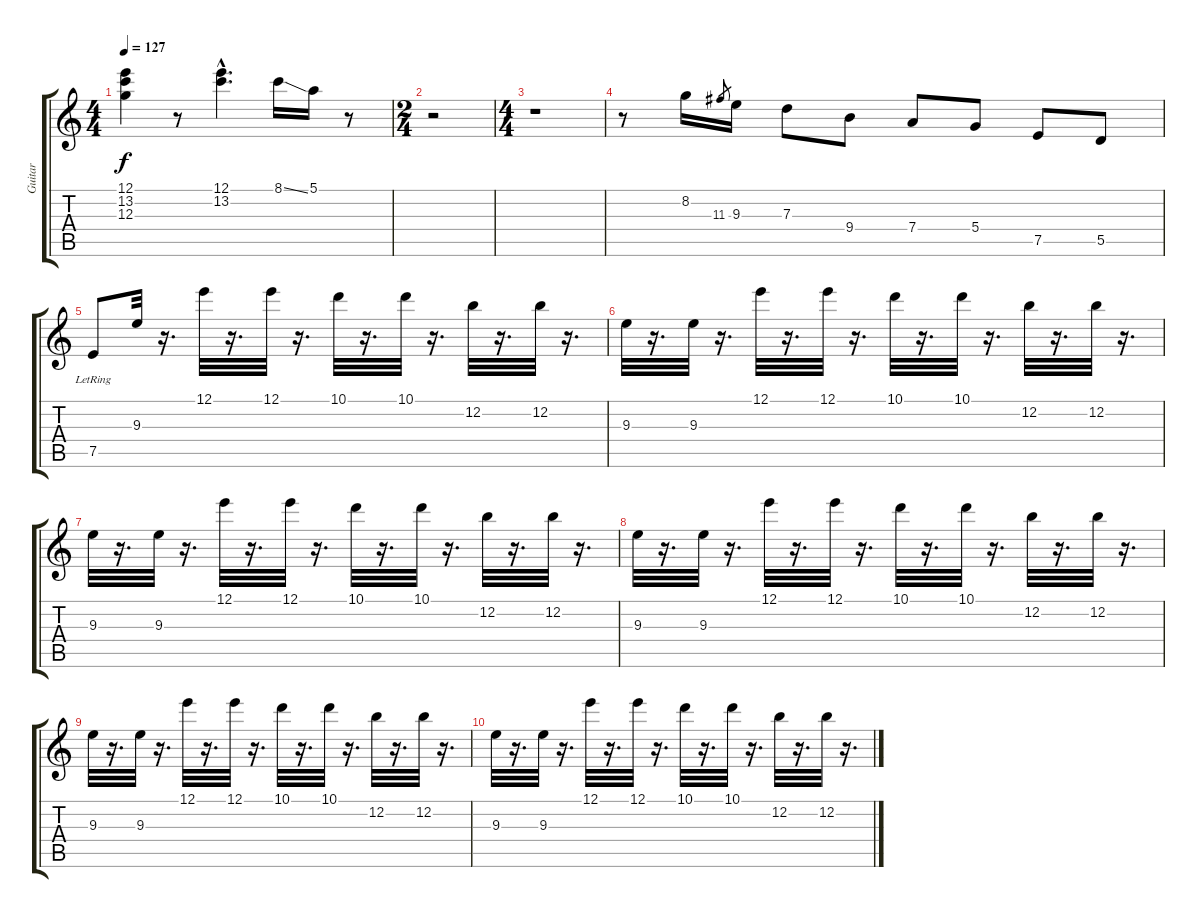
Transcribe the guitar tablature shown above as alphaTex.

\track ("Guitar" "Guitar") {instrument overdrivenguitar}
\staff {score tabs}
\tuning (E4 B3 G3 D3 A2 E2) {hide}
\ts (4 4)
\tempo 127
\clef g2
\ks c
(12.1 13.2 12.3).4{dy f} r.8 (12.1{hac} 13.2{hac}).4{d} 8.1{ss}.16 5.1.16 r.8 |
\ts (2 4)
r.2 |
\ts (4 4)
r.1 |
r.8 8.2.16 11.3.8{gr} 9.3.16 7.3.8 9.4.8 7.4.8 5.4.8 7.5.8 5.5.8 |
7.5{lr}.8 9.3.32 r.16{d} 12.1.32 r.16{d} 12.1.32 r.16{d} 10.1.32 r.16{d} 10.1.32 r.16{d} 12.2.32 r.16{d} 12.2.32 r.16{d} |
9.3.32 r.16{d} 9.3.32 r.16{d} 12.1.32 r.16{d} 12.1.32 r.16{d} 10.1.32 r.16{d} 10.1.32 r.16{d} 12.2.32 r.16{d} 12.2.32 r.16{d} |
9.3.32 r.16{d} 9.3.32 r.16{d} 12.1.32 r.16{d} 12.1.32 r.16{d} 10.1.32 r.16{d} 10.1.32 r.16{d} 12.2.32 r.16{d} 12.2.32 r.16{d} |
9.3.32 r.16{d} 9.3.32 r.16{d} 12.1.32 r.16{d} 12.1.32 r.16{d} 10.1.32 r.16{d} 10.1.32 r.16{d} 12.2.32 r.16{d} 12.2.32 r.16{d} |
9.3.32 r.16{d} 9.3.32 r.16{d} 12.1.32 r.16{d} 12.1.32 r.16{d} 10.1.32 r.16{d} 10.1.32 r.16{d} 12.2.32 r.16{d} 12.2.32 r.16{d} |
9.3.32 r.16{d} 9.3.32 r.16{d} 12.1.32 r.16{d} 12.1.32 r.16{d} 10.1.32 r.16{d} 10.1.32 r.16{d} 12.2.32 r.16{d} 12.2.32 r.16{d}
